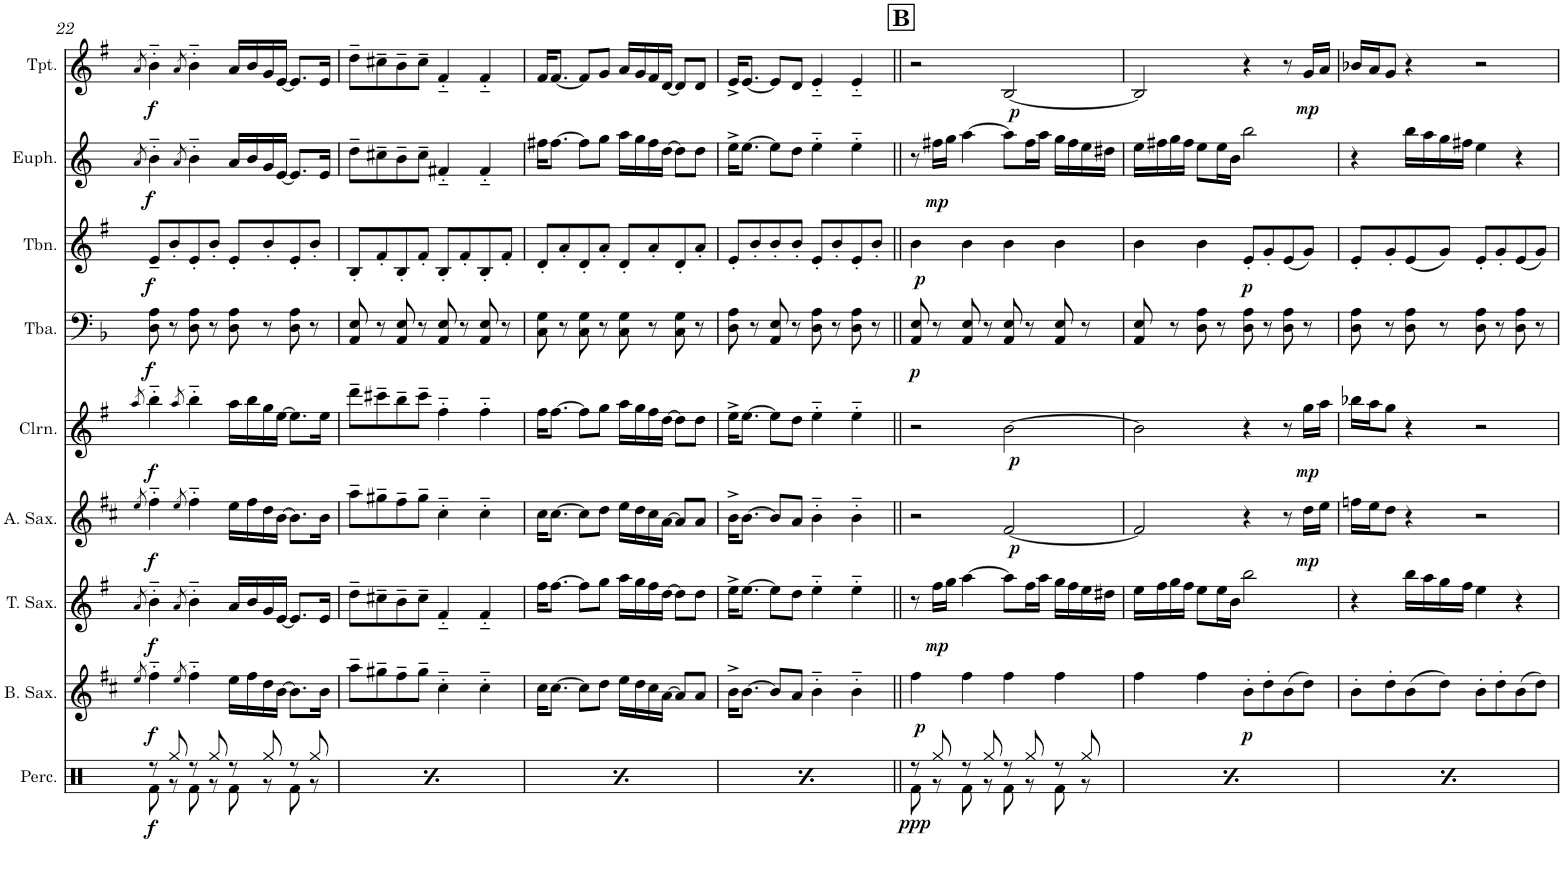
**kern	**dynam	**kern	**dynam	**kern	**dynam	**kern	**dynam	**kern	**dynam	**kern	**dynam	**kern	**dynam	**kern	**dynam	**kern	**dynam
*part9	*part9	*part8	*part8	*part7	*part7	*part6	*part6	*part5	*part5	*part4	*part4	*part3	*part3	*part2	*part2	*part1	*part1
*staff9	*staff9	*staff8	*staff8	*staff7	*staff7	*staff6	*staff6	*staff5	*staff5	*staff4	*staff4	*staff3	*staff3	*staff2	*staff2	*staff1	*staff1
*I"Percussion	*	*I"Baritone Sax	*	*I"Tenor Sax	*	*I"Alto Sax	*	*I"Clarinet	*	*I"Tuba	*	*I"Trombone	*	*I"Euphonium	*	*I"Trumpet	*
*I'Perc.	*	*I'B. Sax.	*	*I'T. Sax.	*	*I'A. Sax.	*	*I'Clrn.	*	*I'Tba.	*	*I'Tbn.	*	*I'Euph.	*	*I'Tpt.	*
!!LO:PB:g=z
*clefX	*	*clefG2	*	*clefG2	*	*clefG2	*	*clefG2	*	*clefF4	*	*clefG2	*	*clefG2	*	*clefG2	*
*	*	*Trd12c21	*	*Trd8c14	*	*Trd5c9	*	*Trd1c2	*	*	*	*Trd8c14	*	*Trd8c14	*	*Trd1c2	*
*k[]	*	*k[f#c#]	*	*k[f#]	*	*k[f#c#]	*	*k[f#]	*	*k[b-]	*	*k[f#]	*	*k[]	*	*k[f#]	*
*M4/4	*	*M4/4	*	*M4/4	*	*M4/4	*	*M4/4	*	*M4/4	*	*M4/4	*	*M4/4	*	*M4/4	*
=22	=22	=22	=22	=22	=22	=22	=22	=22	=22	=22	=22	=22	=22	=22	=22	=22	=22
.	.	8qee/	.	8qa/	.	8qee/	.	8qaa/	.	.	.	.	.	8qa/	.	8qa/	.
*^	*	*	*	*	*	*	*	*	*	*	*	*	*	*	*	*	*
!	!	!LO:DY:b	!	!LO:DY:b	!	!LO:DY:b	!	!LO:DY:b	!	!LO:DY:b	!	!LO:DY:b	!	!LO:DY:b	!	!LO:DY:b	!	!LO:DY:b
8r	8Rf\	f	4ff#'~\	f	4b'~\	f	4ff#'~\	f	4bb'~\	f	8D\ 8A\	f	8e~/L	f	4b'~\	f	4b'~\	f
8Rgg/	8r	.	.	.	.	.	.	.	.	.	8r	.	8b'/	.	.	.	.	.
.	.	.	8qee/	.	8qa/	.	8qee/	.	8qaa/	.	.	.	.	.	8qa/	.	8qa/	.
8r	8Rf\	.	4ff#'~\	.	4b'~\	.	4ff#'~\	.	4bb'~\	.	8D\ 8A\	.	8e'/	.	4b'~\	.	4b'~\	.
8Rgg/	8r	.	.	.	.	.	.	.	.	.	8r	.	8b'/J	.	.	.	.	.
8r	8Rf\	.	16ee\LL	.	16a/LL	.	16ee\LL	.	16aa\LL	.	8D\ 8A\	.	8e'/L	.	16a/LL	.	16a/LL	.
.	.	.	16ff#\	.	16b/	.	16ff#\	.	16bb\	.	.	.	.	.	16b/	.	16b/	.
8Rgg/	8r	.	16dd\	.	16g/	.	16dd\	.	16gg\	.	8r	.	8b'/	.	16g/	.	16g/	.
.	.	.	[16b\JJ	.	[16e/JJ	.	[16b\JJ	.	[16ee\JJ	.	.	.	.	.	[16e/JJ	.	[16e/JJ	.
8r	8Rf\	.	8.b\L]	.	8.e/L]	.	8.b\L]	.	8.ee\L]	.	8D\ 8A\	.	8e'/	.	8.e/L]	.	8.e/L]	.
8Rgg/	8r	.	.	.	.	.	.	.	.	.	8r	.	8b'/J	.	.	.	.	.
.	.	.	16b\Jk	.	16e/Jk	.	16b\Jk	.	16ee\Jk	.	.	.	.	.	16e/Jk	.	16e/Jk	.
=23	=23	=23	=23	=23	=23	=23	=23	=23	=23	=23	=23	=23	=23	=23	=23	=23	=23	=23
!	!	!LO:DY:b	!	!	!	!	!	!	!	!	!	!	!	!	!	!	!	!
8r	8Rf\	f	8aa~\L	.	8dd~\L	.	8aa~\L	.	8ddd~\L	.	8AA/ 8E/	.	8B'/L	.	8dd~\L	.	8dd~\L	.
8Rgg/	8r	.	8gg#X~\	.	8cc#X~\	.	8gg#X~\	.	8ccc#X~\	.	8r	.	8f#'/	.	8cc#X~\	.	8cc#X~\	.
8r	8Rf\	.	8ff#~\	.	8b~\	.	8ff#~\	.	8bb~\	.	8AA/ 8E/	.	8B'/	.	8b~\	.	8b~\	.
8Rgg/	8r	.	8gg#~\J	.	8cc#~\J	.	8gg#~\J	.	8ccc#~\J	.	8r	.	8f#'/J	.	8cc#~\J	.	8cc#~\J	.
8r	8Rf\	.	4cc#'~\	.	4f#'~/	.	4cc#'~\	.	4ff#'~\	.	8AA/ 8E/	.	8B'/L	.	4f#X'~/	.	4f#'~/	.
8Rgg/	8r	.	.	.	.	.	.	.	.	.	8r	.	8f#'/	.	.	.	.	.
8r	8Rf\	.	4cc#'~\	.	4f#'~/	.	4cc#'~\	.	4ff#'~\	.	8AA/ 8E/	.	8B'/	.	4f#'~/	.	4f#'~/	.
8Rgg/	8r	.	.	.	.	.	.	.	.	.	8r	.	8f#'/J	.	.	.	.	.
=24	=24	=24	=24	=24	=24	=24	=24	=24	=24	=24	=24	=24	=24	=24	=24	=24	=24	=24
!	!	!LO:DY:b	!	!	!	!	!	!	!	!	!	!	!	!	!	!	!	!
8r	8Rf\	f	16cc#\KL	.	16ff#\KL	.	16cc#\KL	.	16ff#\KL	.	8C\ 8G\	.	8d'/L	.	16ff#X\KL	.	16f#/KL	.
.	.	.	[8.cc#\J	.	[8.ff#\J	.	[8.cc#\J	.	[8.ff#\J	.	.	.	.	.	[8.ff#\J	.	[8.f#/J	.
8Rgg/	8r	.	.	.	.	.	.	.	.	.	8r	.	8a'/	.	.	.	.	.
8r	8Rf\	.	8cc#\L]	.	8ff#\L]	.	8cc#\L]	.	8ff#\L]	.	8C\ 8G\	.	8d'/	.	8ff#\L]	.	8f#/L]	.
8Rgg/	8r	.	8dd\J	.	8gg\J	.	8dd\J	.	8gg\J	.	8r	.	8a'/J	.	8gg\J	.	8g/J	.
8r	8Rf\	.	16ee\LL	.	16aa\LL	.	16ee\LL	.	16aa\LL	.	8C\ 8G\	.	8d'/L	.	16aa\LL	.	16a/LL	.
.	.	.	16dd\	.	16gg\	.	16dd\	.	16gg\	.	.	.	.	.	16gg\	.	16g/	.
8Rgg/	8r	.	16cc#\	.	16ff#\	.	16cc#\	.	16ff#\	.	8r	.	8a'/	.	16ff#\	.	16f#/	.
.	.	.	[16a\JJ	.	[16dd\JJ	.	[16a\JJ	.	[16dd\JJ	.	.	.	.	.	[16dd\JJ	.	[16d/JJ	.
8r	8Rf\	.	8a/L]	.	8dd\L]	.	8a/L]	.	8dd\L]	.	8C\ 8G\	.	8d'/	.	8dd\L]	.	8d/L]	.
8Rgg/	8r	.	8a/J	.	8dd\J	.	8a/J	.	8dd\J	.	8r	.	8a'/J	.	8dd\J	.	8d/J	.
=25	=25	=25	=25	=25	=25	=25	=25	=25	=25	=25	=25	=25	=25	=25	=25	=25	=25	=25
!	!	!LO:DY:b	!	!	!	!	!	!	!	!	!	!	!	!	!	!	!	!
8r	8Rf\	f	16b^\KL	.	16ee^\KL	.	16b^\KL	.	16ee^\KL	.	8D\ 8A\	.	8e'/L	.	16ee^\KL	.	16e^/KL	.
.	.	.	[8.b\J	.	[8.ee\J	.	[8.b\J	.	[8.ee\J	.	.	.	.	.	[8.ee\J	.	[8.e/J	.
8Rgg/	8r	.	.	.	.	.	.	.	.	.	8r	.	8b'/	.	.	.	.	.
8r	8Rf\	.	8b/L]	.	8ee\L]	.	8b/L]	.	8ee\L]	.	8AA/ 8E/	.	8b'/	.	8ee\L]	.	8e/L]	.
8Rgg/	8r	.	8a/J	.	8dd\J	.	8a/J	.	8dd\J	.	8r	.	8b'/J	.	8dd\J	.	8d/J	.
8r	8Rf\	.	4b'~\	.	4ee'~\	.	4b'~\	.	4ee'~\	.	8D\ 8A\	.	8e'/L	.	4ee'~\	.	4e'~/	.
8Rgg/	8r	.	.	.	.	.	.	.	.	.	8r	.	8b'/	.	.	.	.	.
8r	8Rf\	.	4b'~\	.	4ee'~\	.	4b'~\	.	4ee'~\	.	8D\ 8A\	.	8e'/	.	4ee'~\	.	4e'~/	.
8Rgg/	8r	.	.	.	.	.	.	.	.	.	8r	.	8b'/J	.	.	.	.	.
!!LO:REH:place=s1:a:B:cj:fs=14:t=B
=26||	=26||	=26||	=26||	=26||	=26||	=26||	=26||	=26||	=26||	=26||	=26||	=26||	=26||	=26||	=26||	=26||	=26||	=26||
!	!	!LO:DY:b	!	!LO:DY:b	!	!	!	!	!	!	!	!LO:DY:b	!	!LO:DY:b	!	!	!	!
8r	8Rf\	ppp	4ff#\	p	8r	.	2r	.	2r	.	8AA/ 8E/	p	4b\	p	8r	.	2r	.
!	!	!	!	!	!	!LO:DY:b	!	!	!	!	!	!	!	!	!	!LO:DY:b	!	!
8Rgg/	8r	.	.	.	16ff#\LL	mp	.	.	.	.	8r	.	.	.	16ff#X\LL	mp	.	.
.	.	.	.	.	16gg\JJ	.	.	.	.	.	.	.	.	.	16gg\JJ	.	.	.
8r	8Rf\	.	4ff#\	.	[4aa\	.	.	.	.	.	8AA/ 8E/	.	4b\	.	[4aa\	.	.	.
8Rgg/	8r	.	.	.	.	.	.	.	.	.	8r	.	.	.	.	.	.	.
!	!	!	!	!	!	!	!	!LO:DY:b	!	!LO:DY:b	!	!	!	!	!	!	!	!LO:DY:b
8r	8Rf\	.	4ff#\	.	8aa\L]	.	[2f#/	p	[2b\	p	8AA/ 8E/	.	4b\	.	8aa\L]	.	[2B/	p
8Rgg/	8r	.	.	.	16ff#\L	.	.	.	.	.	8r	.	.	.	16ff#\L	.	.	.
.	.	.	.	.	16aa\JJ	.	.	.	.	.	.	.	.	.	16aa\JJ	.	.	.
8r	8Rf\	.	4ff#\	.	16gg\LL	.	.	.	.	.	8AA/ 8E/	.	4b\	.	16gg\LL	.	.	.
.	.	.	.	.	16ff#\	.	.	.	.	.	.	.	.	.	16ff#\	.	.	.
8Rgg/	8r	.	.	.	16ee\	.	.	.	.	.	8r	.	.	.	16ee\	.	.	.
.	.	.	.	.	16dd#X\JJ	.	.	.	.	.	.	.	.	.	16dd#X\JJ	.	.	.
=27	=27	=27	=27	=27	=27	=27	=27	=27	=27	=27	=27	=27	=27	=27	=27	=27	=27	=27
!	!	!LO:DY:b	!	!	!	!	!	!	!	!	!	!	!	!	!	!	!	!
8r	8Rf\	ppp	4ff#\	.	16ee\LL	.	2f#/]	.	2b\]	.	8AA/ 8E/	.	4b\	.	16ee\LL	.	2B/]	.
.	.	.	.	.	16ff#\	.	.	.	.	.	.	.	.	.	16ff#X\	.	.	.
8Rgg/	8r	.	.	.	16gg\	.	.	.	.	.	8r	.	.	.	16gg\	.	.	.
.	.	.	.	.	16ff#\JJ	.	.	.	.	.	.	.	.	.	16ff#\JJ	.	.	.
8r	8Rf\	.	4ff#\	.	8ee\L	.	.	.	.	.	8D\ 8A\	.	4b\	.	8ee\L	.	.	.
8Rgg/	8r	.	.	.	16ee\L	.	.	.	.	.	8r	.	.	.	16ee\L	.	.	.
.	.	.	.	.	16b\JJ	.	.	.	.	.	.	.	.	.	16b\JJ	.	.	.
!	!	!	!	!LO:DY:b	!	!	!	!	!	!	!	!	!	!LO:DY:b	!	!	!	!
8r	8Rf\	.	8b'\L	p	2bb\	.	4r	.	4r	.	8D\ 8A\	.	8e'/L	p	2bb\	.	4r	.
8Rgg/	8r	.	8dd'\	.	.	.	.	.	.	.	8r	.	8g'/	.	.	.	.	.
8r	8Rf\	.	(8b\	.	.	.	8r	.	8r	.	8D\ 8A\	.	(8e/	.	.	.	8r	.
!	!	!	!	!	!	!	!	!LO:DY:b	!	!LO:DY:b	!	!	!	!	!	!	!	!LO:DY:b
8Rgg/	8r	.	8dd\J)	.	.	.	16dd\LL	mp	16gg\LL	mp	8r	.	8g/J)	.	.	.	16g/LL	mp
.	.	.	.	.	.	.	16ee\JJ	.	16aa\JJ	.	.	.	.	.	.	.	16a/JJ	.
=28	=28	=28	=28	=28	=28	=28	=28	=28	=28	=28	=28	=28	=28	=28	=28	=28	=28	=28
!	!	!LO:DY:b	!	!	!	!	!	!	!	!	!	!	!	!	!	!	!	!
8r	8Rf\	ppp	8b'\L	.	4r	.	16ffn\LL	.	16bb-X\LL	.	8D\ 8A\	.	8e'/L	.	4r	.	16b-X/LL	.
.	.	.	.	.	.	.	16ee\J	.	16aa\J	.	.	.	.	.	.	.	16a/J	.
8Rgg/	8r	.	8dd'\	.	.	.	8dd\J	.	8gg\J	.	8r	.	8g'/	.	.	.	8g/J	.
8r	8Rf\	.	(8b\	.	16bb\LL	.	4r	.	4r	.	8D\ 8A\	.	(8e/	.	16bb\LL	.	4r	.
.	.	.	.	.	16aa\	.	.	.	.	.	.	.	.	.	16aa\	.	.	.
8Rgg/	8r	.	8dd\J)	.	16gg\	.	.	.	.	.	8r	.	8g/J)	.	16gg\	.	.	.
.	.	.	.	.	16ff#\JJ	.	.	.	.	.	.	.	.	.	16ff#X\JJ	.	.	.
8r	8Rf\	.	8b'\L	.	4ee\	.	2r	.	2r	.	8D\ 8A\	.	8e'/L	.	4ee\	.	2r	.
8Rgg/	8r	.	8dd'\	.	.	.	.	.	.	.	8r	.	8g'/	.	.	.	.	.
8r	8Rf\	.	(8b\	.	4r	.	.	.	.	.	8D\ 8A\	.	(8e/	.	4r	.	.	.
8Rgg/	8r	.	8dd\J)	.	.	.	.	.	.	.	8r	.	8g/J)	.	.	.	.	.
*v	*v	*	*	*	*	*	*	*	*	*	*	*	*	*	*	*	*	*
=	=	=	=	=	=	=	=	=	=	=	=	=	=	=	=	=	=
*-	*-	*-	*-	*-	*-	*-	*-	*-	*-	*-	*-	*-	*-	*-	*-	*-	*-
